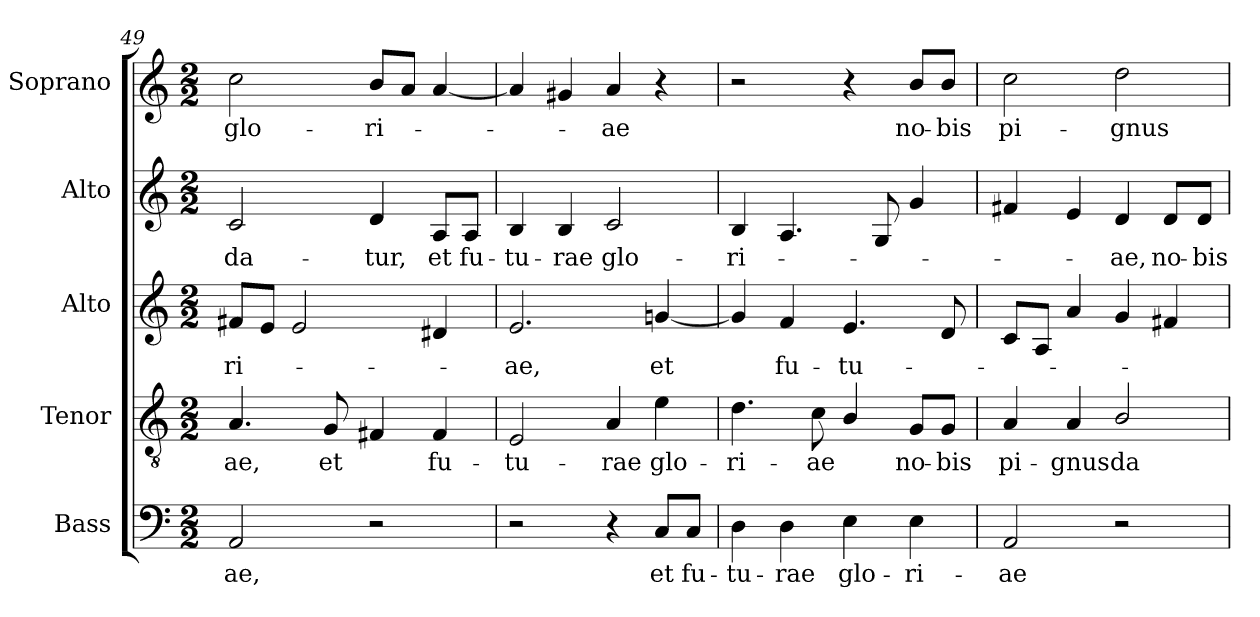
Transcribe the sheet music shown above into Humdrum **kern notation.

**kern	**text	**kern	**text	**kern	**text	**kern	**text	**kern	**text
*part5	*part5	*part4	*part4	*part3	*part3	*part2	*part2	*part1	*part1
*staff5	*staff5	*staff4	*staff4	*staff3	*staff3	*staff2	*staff2	*staff1	*staff1
*I"Bass	*	*I"Tenor	*	*I"Alto	*	*I"Alto	*	*I"Soprano	*
*I'B.	*	*I'T.	*	*I'A.	*	*I'A.	*	*I'S.	*
*clefF4	*	*clefGv2	*	*clefG2	*	*clefG2	*	*clefG2	*
*	*	*ITrd7c12	*	*	*	*	*	*	*
*k[]	*	*k[]	*	*k[]	*	*k[]	*	*k[]	*
*C:	*	*C:	*	*C:	*	*C:	*	*C:	*
*M2/2	*	*M2/2	*	*M2/2	*	*M2/2	*	*M2/2	*
=49	=49	=49	=49	=49	=49	=49	=49	=49	=49
!	!LO:LY:b:color=#000000	!	!	!	!	!	!	!	!
!	!	!	!LO:LY:b:color=#000000	!	!	!	!	!	!
!	!	!	!	!	!LO:LY:b:color=#000000	!	!	!	!
!	!	!	!	!	!	!	!LO:LY:b:color=#000000	!	!
!	!	!	!	!	!	!	!	!	!LO:LY:b:color=#000000
2AAi/	-ae,	4.AAi/	-ae,	8f#Xi/L	-ri-	2ci/	da-	2cci\	glo-
.	.	.	.	8ei/J	.	.	.	.	.
.	.	.	.	2ei/	.	.	.	.	.
!	!	!	!LO:LY:b:color=#000000	!	!	!	!	!	!
.	.	8GGi/	et	.	.	.	.	.	.
!	!	!	!	!	!	!	!LO:LY:b:color=#000000	!	!
!	!	!	!	!	!	!	!	!	!LO:LY:b:color=#000000
2r	.	4FF#Xi/	.	.	.	4di/	-tur,	8bi/L	-ri-
.	.	.	.	.	.	.	.	8ai/J	.
!	!	!	!LO:LY:b:color=#000000	!	!	!	!	!	!
!	!	!	!	!	!	!	!LO:LY:b:color=#000000	!	!
.	.	4FF#i/	fu-	4d#Xi/	.	8Ai/L	et	[4ai/	.
!	!	!	!	!	!	!	!LO:LY:b:color=#000000	!	!
.	.	.	.	.	.	8Ai/J	fu-	.	.
=50	=50	=50	=50	=50	=50	=50	=50	=50	=50
!	!	!	!LO:LY:b:color=#000000	!	!	!	!	!	!
!	!	!	!	!	!LO:LY:b:color=#000000	!	!	!	!
!	!	!	!	!	!	!	!LO:LY:b:color=#000000	!	!
2r	.	2EEi/	-tu-	2.ei/	-ae,	4Bi/	-tu-	4ai/]	.
!	!	!	!	!	!	!	!LO:LY:b:color=#000000	!	!
.	.	.	.	.	.	4Bi/	-rae	4g#Xi/	.
!	!	!	!LO:LY:b:color=#000000	!	!	!	!	!	!
!	!	!	!	!	!	!	!LO:LY:b:color=#000000	!	!
!	!	!	!	!	!	!	!	!	!LO:LY:b:color=#000000
4r	.	4AAi/	-rae	.	.	2ci/	glo-	4ai/	-ae
!	!LO:LY:b:color=#000000	!	!	!	!	!	!	!	!
!	!	!	!LO:LY:b:color=#000000	!	!	!	!	!	!
!	!	!	!	!	!LO:LY:b:color=#000000	!	!	!	!
8Ci/L	et	4Ei\	glo-	[4gni/	et	.	.	4r	.
!	!LO:LY:b:color=#000000	!	!	!	!	!	!	!	!
8Ci/J	fu-	.	.	.	.	.	.	.	.
=51	=51	=51	=51	=51	=51	=51	=51	=51	=51
!	!LO:LY:b:color=#000000	!	!	!	!	!	!	!	!
!	!	!	!LO:LY:b:color=#000000	!	!	!	!	!	!
!	!	!	!	!	!	!	!LO:LY:b:color=#000000	!	!
4Di\	-tu-	4.Di\	-ri-	4gi/]	.	4Bi/	-ri-	2r	.
!	!LO:LY:b:color=#000000	!	!	!	!	!	!	!	!
!	!	!	!	!	!LO:LY:b:color=#000000	!	!	!	!
4Di\	-rae	.	.	4fi/	fu-	4.Ai/	.	.	.
!	!	!	!LO:LY:b:color=#000000	!	!	!	!	!	!
.	.	8Ci\	-ae	.	.	.	.	.	.
!	!LO:LY:b:color=#000000	!	!	!	!	!	!	!	!
!	!	!	!	!	!LO:LY:b:color=#000000	!	!	!	!
4Ei\	glo-	4BBi/	.	4.ei/	-tu-	.	.	4r	.
.	.	.	.	.	.	8Gi/	.	.	.
!	!LO:LY:b:color=#000000	!	!	!	!	!	!	!	!
!	!	!	!LO:LY:b:color=#000000	!	!	!	!	!	!
!	!	!	!	!	!	!	!	!	!LO:LY:b:color=#000000
4Ei\	-ri-	8GGi/L	no-	.	.	4gi/	.	8bi/L	no-
!	!	!	!LO:LY:b:color=#000000	!	!	!	!	!	!
!	!	!	!	!	!	!	!	!	!LO:LY:b:color=#000000
.	.	8GGi/J	-bis	8di/	.	.	.	8bi/J	-bis
!!LO:PB:g=z
=52	=52	=52	=52	=52	=52	=52	=52	=52	=52
!	!LO:LY:b:color=#000000	!	!	!	!	!	!	!	!
!	!	!	!LO:LY:b:color=#000000	!	!	!	!	!	!
!	!	!	!	!	!	!	!	!	!LO:LY:b:color=#000000
2AAi/	-ae	4AAi/	pi-	8ci/L	.	4f#Xi/	.	2cci\	pi-
.	.	.	.	8Ai/J	.	.	.	.	.
!	!	!	!LO:LY:b:color=#000000	!	!	!	!	!	!
.	.	4AAi/	-gnus	4ai/	.	4ei/	.	.	.
!	!	!	!LO:LY:b:color=#000000	!	!	!	!	!	!
!	!	!	!	!	!	!	!LO:LY:b:color=#000000	!	!
!	!	!	!	!	!	!	!	!	!LO:LY:b:color=#000000
2r	.	2BBi/	da-	4gi/	.	4di/	-ae,	2ddi\	-gnus
!	!	!	!	!	!	!	!LO:LY:b:color=#000000	!	!
.	.	.	.	4f#Xi/	.	8di/L	no-	.	.
!	!	!	!	!	!	!	!LO:LY:b:color=#000000	!	!
.	.	.	.	.	.	8di/J	-bis	.	.
=	=	=	=	=	=	=	=	=	=
*-	*-	*-	*-	*-	*-	*-	*-	*-	*-
